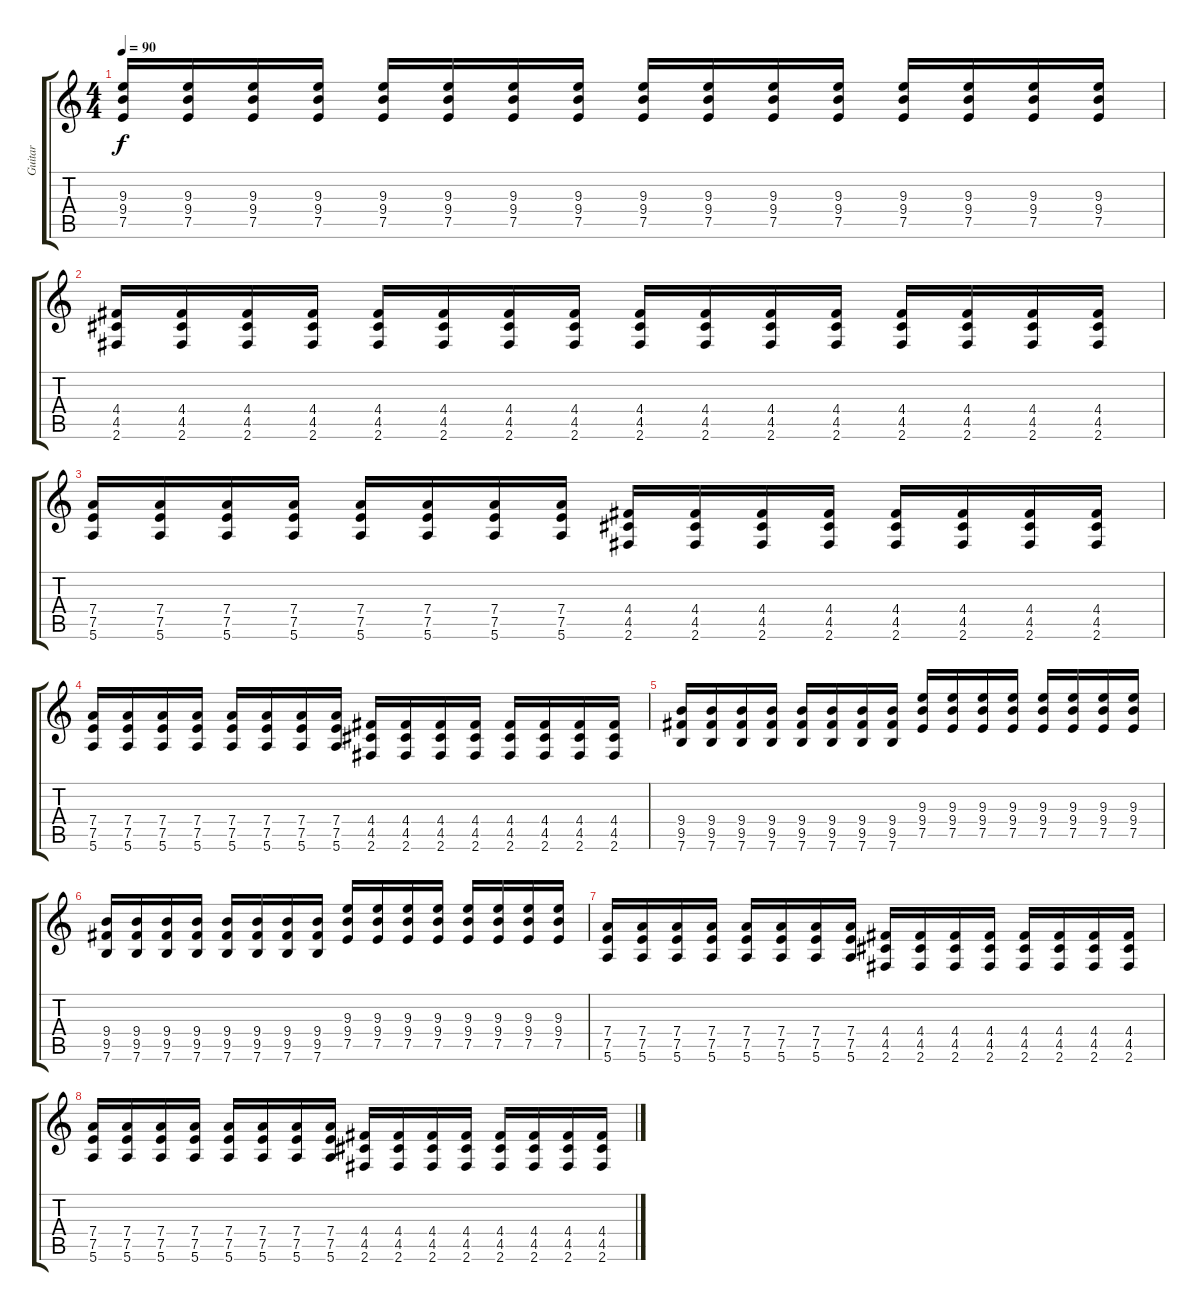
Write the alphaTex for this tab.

\track ("Guitar" "Guitar") {instrument distortionguitar}
\staff {score tabs}
\tuning (E4 B3 G3 D3 A2 E2) {hide}
\ts (4 4)
\tempo 90
\clef g2
\ks c
(9.3 9.4 7.5).16{dy f} (9.3 9.4 7.5).16 (9.3 9.4 7.5).16 (9.3 9.4 7.5).16 (9.3 9.4 7.5).16 (9.3 9.4 7.5).16 (9.3 9.4 7.5).16 (9.3 9.4 7.5).16 (9.3 9.4 7.5).16 (9.3 9.4 7.5).16 (9.3 9.4 7.5).16 (9.3 9.4 7.5).16 (9.3 9.4 7.5).16 (9.3 9.4 7.5).16 (9.3 9.4 7.5).16 (9.3 9.4 7.5).16 |
(4.4 4.5 2.6).16 (4.4 4.5 2.6).16 (4.4 4.5 2.6).16 (4.4 4.5 2.6).16 (4.4 4.5 2.6).16 (4.4 4.5 2.6).16 (4.4 4.5 2.6).16 (4.4 4.5 2.6).16 (4.4 4.5 2.6).16 (4.4 4.5 2.6).16 (4.4 4.5 2.6).16 (4.4 4.5 2.6).16 (4.4 4.5 2.6).16 (4.4 4.5 2.6).16 (4.4 4.5 2.6).16 (4.4 4.5 2.6).16 |
(7.4 7.5 5.6).16 (7.4 7.5 5.6).16 (7.4 7.5 5.6).16 (7.4 7.5 5.6).16 (7.4 7.5 5.6).16 (7.4 7.5 5.6).16 (7.4 7.5 5.6).16 (7.4 7.5 5.6).16 (4.4 4.5 2.6).16 (4.4 4.5 2.6).16 (4.4 4.5 2.6).16 (4.4 4.5 2.6).16 (4.4 4.5 2.6).16 (4.4 4.5 2.6).16 (4.4 4.5 2.6).16 (4.4 4.5 2.6).16 |
(7.4 7.5 5.6).16 (7.4 7.5 5.6).16 (7.4 7.5 5.6).16 (7.4 7.5 5.6).16 (7.4 7.5 5.6).16 (7.4 7.5 5.6).16 (7.4 7.5 5.6).16 (7.4 7.5 5.6).16 (4.4 4.5 2.6).16 (4.4 4.5 2.6).16 (4.4 4.5 2.6).16 (4.4 4.5 2.6).16 (4.4 4.5 2.6).16 (4.4 4.5 2.6).16 (4.4 4.5 2.6).16 (4.4 4.5 2.6).16 |
(9.4 9.5 7.6).16 (9.4 9.5 7.6).16 (9.4 9.5 7.6).16 (9.4 9.5 7.6).16 (9.4 9.5 7.6).16 (9.4 9.5 7.6).16 (9.4 9.5 7.6).16 (9.4 9.5 7.6).16 (9.3 9.4 7.5).16 (9.3 9.4 7.5).16 (9.3 9.4 7.5).16 (9.3 9.4 7.5).16 (9.3 9.4 7.5).16 (9.3 9.4 7.5).16 (9.3 9.4 7.5).16 (9.3 9.4 7.5).16 |
(9.4 9.5 7.6).16 (9.4 9.5 7.6).16 (9.4 9.5 7.6).16 (9.4 9.5 7.6).16 (9.4 9.5 7.6).16 (9.4 9.5 7.6).16 (9.4 9.5 7.6).16 (9.4 9.5 7.6).16 (9.3 9.4 7.5).16 (9.3 9.4 7.5).16 (9.3 9.4 7.5).16 (9.3 9.4 7.5).16 (9.3 9.4 7.5).16 (9.3 9.4 7.5).16 (9.3 9.4 7.5).16 (9.3 9.4 7.5).16 |
(7.4 7.5 5.6).16 (7.4 7.5 5.6).16 (7.4 7.5 5.6).16 (7.4 7.5 5.6).16 (7.4 7.5 5.6).16 (7.4 7.5 5.6).16 (7.4 7.5 5.6).16 (7.4 7.5 5.6).16 (4.4 4.5 2.6).16 (4.4 4.5 2.6).16 (4.4 4.5 2.6).16 (4.4 4.5 2.6).16 (4.4 4.5 2.6).16 (4.4 4.5 2.6).16 (4.4 4.5 2.6).16 (4.4 4.5 2.6).16 |
(7.4 7.5 5.6).16 (7.4 7.5 5.6).16 (7.4 7.5 5.6).16 (7.4 7.5 5.6).16 (7.4 7.5 5.6).16 (7.4 7.5 5.6).16 (7.4 7.5 5.6).16 (7.4 7.5 5.6).16 (4.4 4.5 2.6).16 (4.4 4.5 2.6).16 (4.4 4.5 2.6).16 (4.4 4.5 2.6).16 (4.4 4.5 2.6).16 (4.4 4.5 2.6).16 (4.4 4.5 2.6).16 (4.4 4.5 2.6).16
